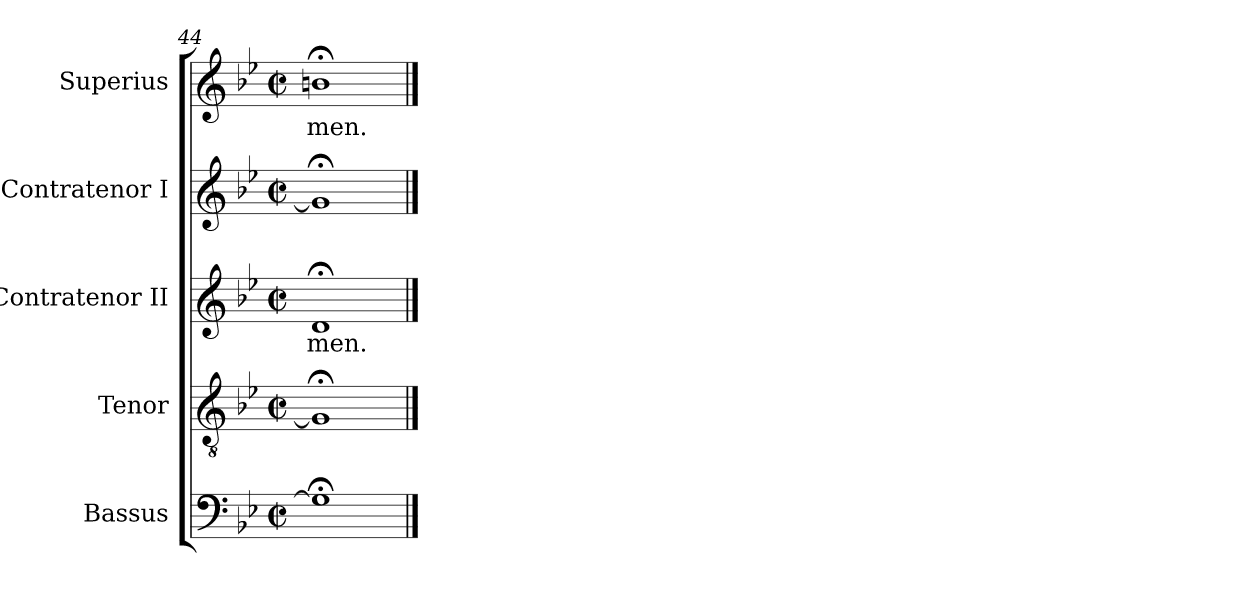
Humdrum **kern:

**kern	**kern	**kern	**text	**kern	**kern	**text
*part5	*part4	*part3	*part3	*part2	*part1	*part1
*staff5	*staff4	*staff3	*staff3	*staff2	*staff1	*staff1
*I"Bassus	*I"Tenor	*I"Contratenor II	*	*I"Contratenor I	*I"Superius	*
*I'B	*I'T.	*I'AII.	*	*I'AI	*	*
*clefF4	*clefGv2	*clefG2	*	*clefG2	*clefG2	*
*	*ITrd7c12	*	*	*	*	*
*k[b-e-]	*k[b-e-]	*k[b-e-]	*	*k[b-e-]	*k[b-e-]	*
*B-:	*B-:	*B-:	*	*B-:	*B-:	*
*M2/2	*M2/2	*M2/2	*	*M2/2	*M2/2	*
*met(c|)	*met(c|)	*met(c|)	*	*met(c|)	*met(c|)	*
=44	=44	=44	=44	=44	=44	=44
!	!	!	!LO:LY:b:color=#000000	!	!	!
!	!	!	!	!	!	!LO:LY:b:color=#000000
1G;i]	1GG;i]	1d;i	-men.	1g;i]	1bn;i	-men.
==	==	==	==	==	==	==
*-	*-	*-	*-	*-	*-	*-
